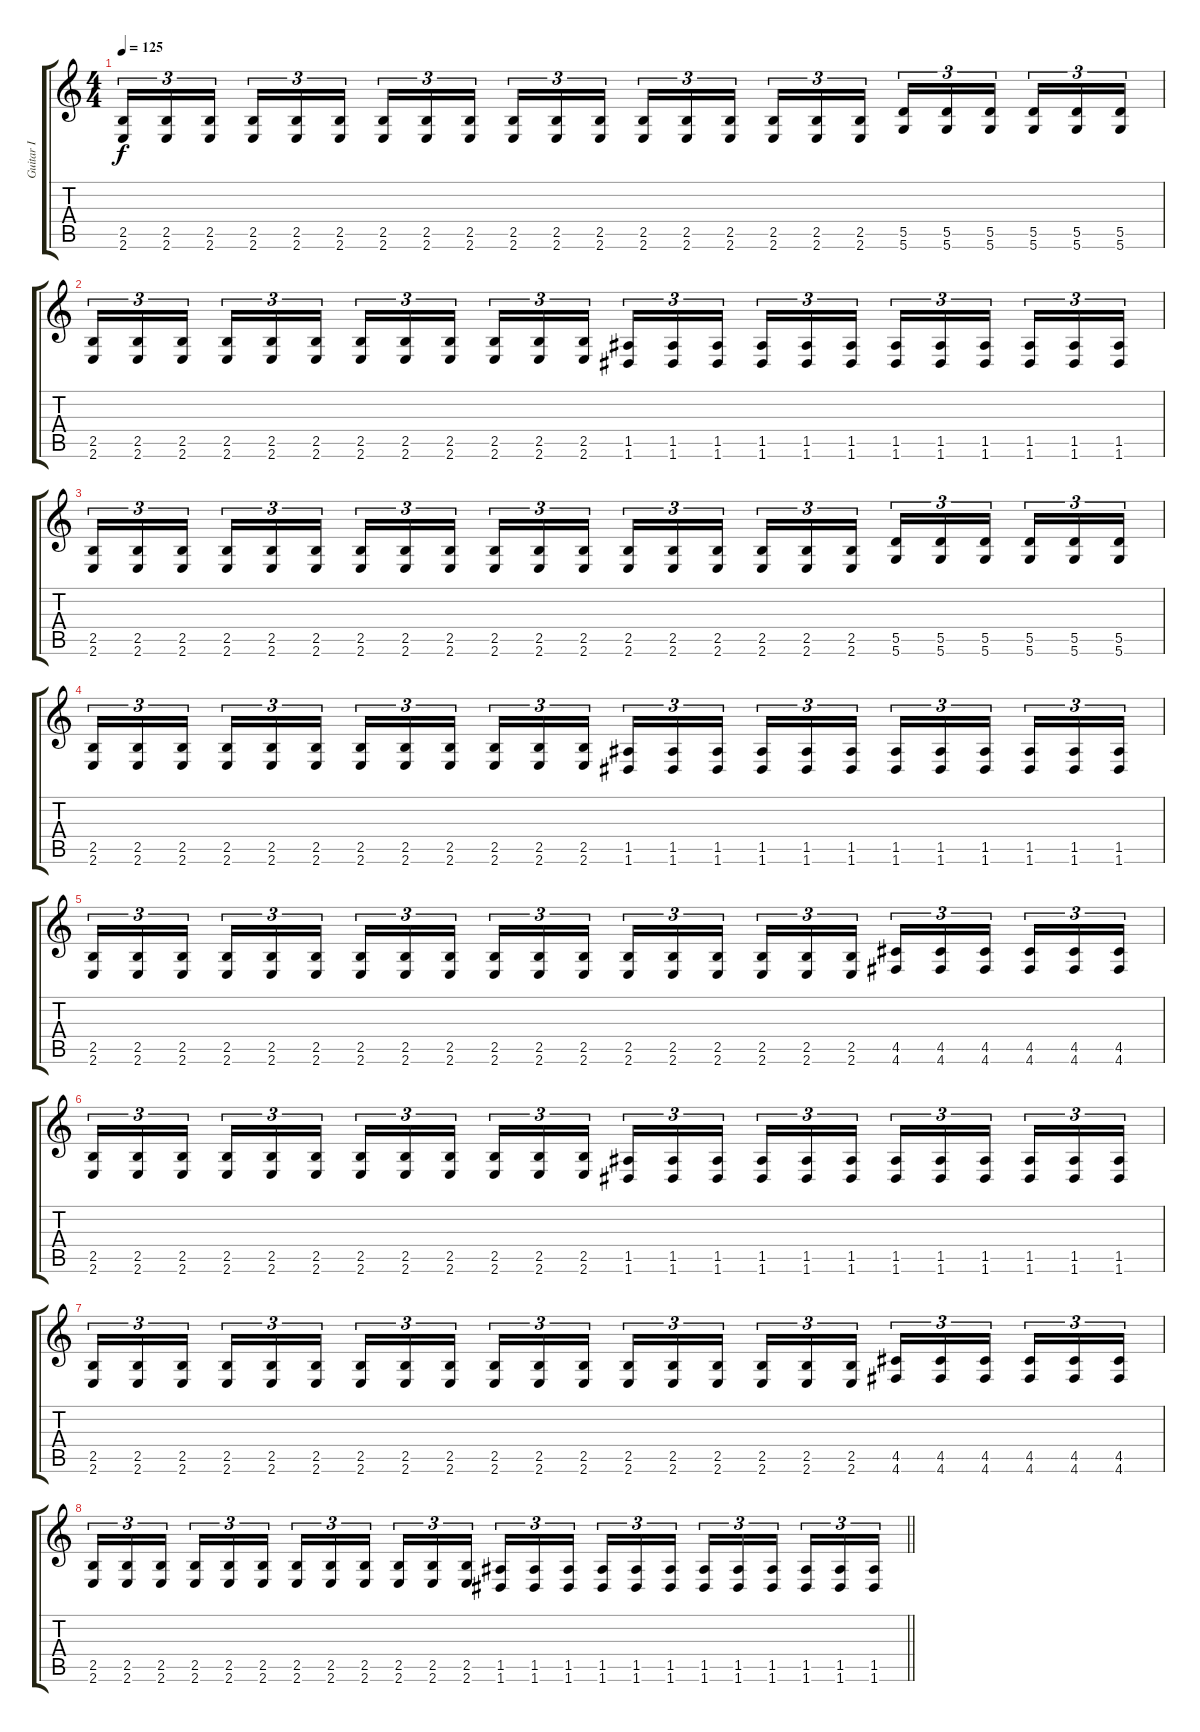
\track ("Guitar I" "Guitar I") {instrument distortionguitar}
\staff {score tabs}
\tuning (D4 A3 F3 D3 A2 D2) {hide}
\ts (4 4)
\tempo 125
\clef g2
\ks c
(2.5 2.6).16{tu (3 2) dy f} (2.5 2.6).16{tu (3 2)} (2.5 2.6).16{tu (3 2) beam splitsecondary} (2.5 2.6).16{tu (3 2)} (2.5 2.6).16{tu (3 2)} (2.5 2.6).16{tu (3 2)} (2.5 2.6).16{tu (3 2)} (2.5 2.6).16{tu (3 2)} (2.5 2.6).16{tu (3 2) beam splitsecondary} (2.5 2.6).16{tu (3 2)} (2.5 2.6).16{tu (3 2)} (2.5 2.6).16{tu (3 2)} (2.5 2.6).16{tu (3 2)} (2.5 2.6).16{tu (3 2)} (2.5 2.6).16{tu (3 2) beam splitsecondary} (2.5 2.6).16{tu (3 2)} (2.5 2.6).16{tu (3 2)} (2.5 2.6).16{tu (3 2)} (5.5 5.6).16{tu (3 2)} (5.5 5.6).16{tu (3 2)} (5.5 5.6).16{tu (3 2) beam splitsecondary} (5.5 5.6).16{tu (3 2)} (5.5 5.6).16{tu (3 2)} (5.5 5.6).16{tu (3 2)} |
(2.5 2.6).16{tu (3 2)} (2.5 2.6).16{tu (3 2)} (2.5 2.6).16{tu (3 2) beam splitsecondary} (2.5 2.6).16{tu (3 2)} (2.5 2.6).16{tu (3 2)} (2.5 2.6).16{tu (3 2)} (2.5 2.6).16{tu (3 2)} (2.5 2.6).16{tu (3 2)} (2.5 2.6).16{tu (3 2) beam splitsecondary} (2.5 2.6).16{tu (3 2)} (2.5 2.6).16{tu (3 2)} (2.5 2.6).16{tu (3 2)} (1.5 1.6).16{tu (3 2)} (1.5 1.6).16{tu (3 2)} (1.5 1.6).16{tu (3 2) beam splitsecondary} (1.5 1.6).16{tu (3 2)} (1.5 1.6).16{tu (3 2)} (1.5 1.6).16{tu (3 2)} (1.5 1.6).16{tu (3 2)} (1.5 1.6).16{tu (3 2)} (1.5 1.6).16{tu (3 2) beam splitsecondary} (1.5 1.6).16{tu (3 2)} (1.5 1.6).16{tu (3 2)} (1.5 1.6).16{tu (3 2)} |
(2.5 2.6).16{tu (3 2)} (2.5 2.6).16{tu (3 2)} (2.5 2.6).16{tu (3 2) beam splitsecondary} (2.5 2.6).16{tu (3 2)} (2.5 2.6).16{tu (3 2)} (2.5 2.6).16{tu (3 2)} (2.5 2.6).16{tu (3 2)} (2.5 2.6).16{tu (3 2)} (2.5 2.6).16{tu (3 2) beam splitsecondary} (2.5 2.6).16{tu (3 2)} (2.5 2.6).16{tu (3 2)} (2.5 2.6).16{tu (3 2)} (2.5 2.6).16{tu (3 2)} (2.5 2.6).16{tu (3 2)} (2.5 2.6).16{tu (3 2) beam splitsecondary} (2.5 2.6).16{tu (3 2)} (2.5 2.6).16{tu (3 2)} (2.5 2.6).16{tu (3 2)} (5.5 5.6).16{tu (3 2)} (5.5 5.6).16{tu (3 2)} (5.5 5.6).16{tu (3 2) beam splitsecondary} (5.5 5.6).16{tu (3 2)} (5.5 5.6).16{tu (3 2)} (5.5 5.6).16{tu (3 2)} |
(2.5 2.6).16{tu (3 2)} (2.5 2.6).16{tu (3 2)} (2.5 2.6).16{tu (3 2) beam splitsecondary} (2.5 2.6).16{tu (3 2)} (2.5 2.6).16{tu (3 2)} (2.5 2.6).16{tu (3 2)} (2.5 2.6).16{tu (3 2)} (2.5 2.6).16{tu (3 2)} (2.5 2.6).16{tu (3 2) beam splitsecondary} (2.5 2.6).16{tu (3 2)} (2.5 2.6).16{tu (3 2)} (2.5 2.6).16{tu (3 2)} (1.5 1.6).16{tu (3 2)} (1.5 1.6).16{tu (3 2)} (1.5 1.6).16{tu (3 2) beam splitsecondary} (1.5 1.6).16{tu (3 2)} (1.5 1.6).16{tu (3 2)} (1.5 1.6).16{tu (3 2)} (1.5 1.6).16{tu (3 2)} (1.5 1.6).16{tu (3 2)} (1.5 1.6).16{tu (3 2) beam splitsecondary} (1.5 1.6).16{tu (3 2)} (1.5 1.6).16{tu (3 2)} (1.5 1.6).16{tu (3 2)} |
(2.5 2.6).16{tu (3 2)} (2.5 2.6).16{tu (3 2)} (2.5 2.6).16{tu (3 2) beam splitsecondary} (2.5 2.6).16{tu (3 2)} (2.5 2.6).16{tu (3 2)} (2.5 2.6).16{tu (3 2)} (2.5 2.6).16{tu (3 2)} (2.5 2.6).16{tu (3 2)} (2.5 2.6).16{tu (3 2) beam splitsecondary} (2.5 2.6).16{tu (3 2)} (2.5 2.6).16{tu (3 2)} (2.5 2.6).16{tu (3 2)} (2.5 2.6).16{tu (3 2)} (2.5 2.6).16{tu (3 2)} (2.5 2.6).16{tu (3 2) beam splitsecondary} (2.5 2.6).16{tu (3 2)} (2.5 2.6).16{tu (3 2)} (2.5 2.6).16{tu (3 2)} (4.5 4.6).16{tu (3 2)} (4.5 4.6).16{tu (3 2)} (4.5 4.6).16{tu (3 2) beam splitsecondary} (4.5 4.6).16{tu (3 2)} (4.5 4.6).16{tu (3 2)} (4.5 4.6).16{tu (3 2)} |
(2.5 2.6).16{tu (3 2)} (2.5 2.6).16{tu (3 2)} (2.5 2.6).16{tu (3 2) beam splitsecondary} (2.5 2.6).16{tu (3 2)} (2.5 2.6).16{tu (3 2)} (2.5 2.6).16{tu (3 2)} (2.5 2.6).16{tu (3 2)} (2.5 2.6).16{tu (3 2)} (2.5 2.6).16{tu (3 2) beam splitsecondary} (2.5 2.6).16{tu (3 2)} (2.5 2.6).16{tu (3 2)} (2.5 2.6).16{tu (3 2)} (1.5 1.6).16{tu (3 2)} (1.5 1.6).16{tu (3 2)} (1.5 1.6).16{tu (3 2) beam splitsecondary} (1.5 1.6).16{tu (3 2)} (1.5 1.6).16{tu (3 2)} (1.5 1.6).16{tu (3 2)} (1.5 1.6).16{tu (3 2)} (1.5 1.6).16{tu (3 2)} (1.5 1.6).16{tu (3 2) beam splitsecondary} (1.5 1.6).16{tu (3 2)} (1.5 1.6).16{tu (3 2)} (1.5 1.6).16{tu (3 2)} |
(2.5 2.6).16{tu (3 2)} (2.5 2.6).16{tu (3 2)} (2.5 2.6).16{tu (3 2) beam splitsecondary} (2.5 2.6).16{tu (3 2)} (2.5 2.6).16{tu (3 2)} (2.5 2.6).16{tu (3 2)} (2.5 2.6).16{tu (3 2)} (2.5 2.6).16{tu (3 2)} (2.5 2.6).16{tu (3 2) beam splitsecondary} (2.5 2.6).16{tu (3 2)} (2.5 2.6).16{tu (3 2)} (2.5 2.6).16{tu (3 2)} (2.5 2.6).16{tu (3 2)} (2.5 2.6).16{tu (3 2)} (2.5 2.6).16{tu (3 2) beam splitsecondary} (2.5 2.6).16{tu (3 2)} (2.5 2.6).16{tu (3 2)} (2.5 2.6).16{tu (3 2)} (4.5 4.6).16{tu (3 2)} (4.5 4.6).16{tu (3 2)} (4.5 4.6).16{tu (3 2) beam splitsecondary} (4.5 4.6).16{tu (3 2)} (4.5 4.6).16{tu (3 2)} (4.5 4.6).16{tu (3 2)} |
\barLineRight lightlight
(2.5 2.6).16{tu (3 2)} (2.5 2.6).16{tu (3 2)} (2.5 2.6).16{tu (3 2) beam splitsecondary} (2.5 2.6).16{tu (3 2)} (2.5 2.6).16{tu (3 2)} (2.5 2.6).16{tu (3 2)} (2.5 2.6).16{tu (3 2)} (2.5 2.6).16{tu (3 2)} (2.5 2.6).16{tu (3 2) beam splitsecondary} (2.5 2.6).16{tu (3 2)} (2.5 2.6).16{tu (3 2)} (2.5 2.6).16{tu (3 2)} (1.5 1.6).16{tu (3 2)} (1.5 1.6).16{tu (3 2)} (1.5 1.6).16{tu (3 2) beam splitsecondary} (1.5 1.6).16{tu (3 2)} (1.5 1.6).16{tu (3 2)} (1.5 1.6).16{tu (3 2)} (1.5 1.6).16{tu (3 2)} (1.5 1.6).16{tu (3 2)} (1.5 1.6).16{tu (3 2) beam splitsecondary} (1.5 1.6).16{tu (3 2)} (1.5 1.6).16{tu (3 2)} (1.5 1.6).16{tu (3 2)}
